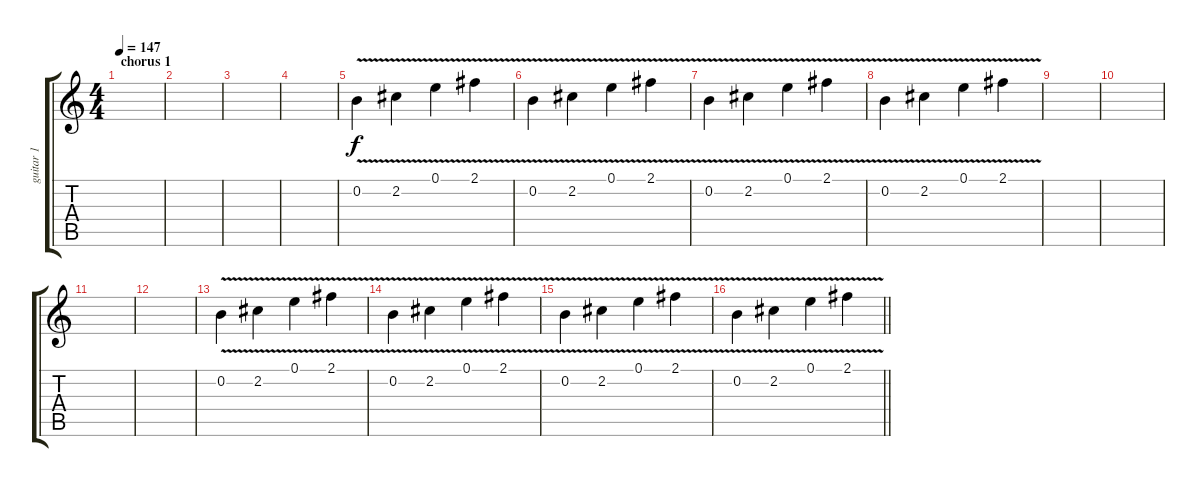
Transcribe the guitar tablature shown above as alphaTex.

\track ("guitar 1" "guitar 1") {instrument electricguitarjazz}
\staff {score tabs}
\tuning (E4 B3 G3 D3 A2 E2) {hide}
\ts (4 4)
\section ("" "chorus 1")
\tempo 147
\clef g2
\ks c
|
|
|
|
0.2{v}.4{dy f volume 16 balance 11} 2.2{v}.4 0.1{v}.4 2.1{v}.4 |
0.2{v}.4 2.2{v}.4 0.1{v}.4 2.1{v}.4 |
0.2{v}.4 2.2{v}.4 0.1{v}.4 2.1{v}.4 |
0.2{v}.4 2.2{v}.4 0.1{v}.4 2.1{v}.4 |
|
|
|
|
0.2{v}.4 2.2{v}.4 0.1{v}.4 2.1{v}.4 |
0.2{v}.4 2.2{v}.4 0.1{v}.4 2.1{v}.4 |
0.2{v}.4 2.2{v}.4 0.1{v}.4 2.1{v}.4 |
\barLineRight lightlight
0.2{v}.4 2.2{v}.4 0.1{v}.4 2.1{v}.4
